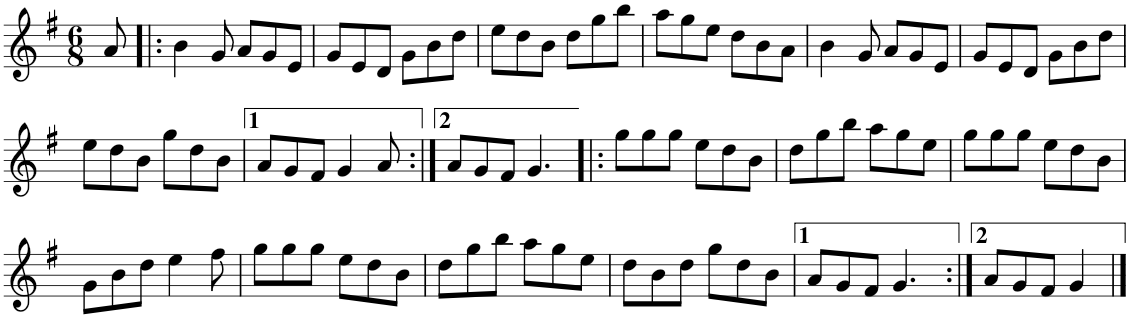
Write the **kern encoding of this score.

**kern
*part1
*staff1
*I"Piano
*I'Pno
*clefG2
*k[f#]
*G:
*M6/8
=1
8a/
=2!|:
4b\
8g/
8a/L
8g/
8e/J
=3
8g/L
8e/
8d/J
8g\L
8b\
8dd\J
=4
8ee\L
8dd\
8b\J
8dd\L
8gg\
8bb\J
=5
8aa\L
8gg\
8ee\J
8dd\L
8b\
8a\J
=6
4b\
8g/
8a/L
8g/
8e/J
=7
8g/L
8e/
8d/J
8g\L
8b\
8dd\J
!!LO:LB:g=z
=8
8ee\L
8dd\
8b\J
8gg\L
8dd\
8b\J
=9
8a/L
8g/
8f#/J
4g/
8a/
=10:|!
8a/L
8g/
8f#/J
4.g/
=11!|:
8gg\L
8gg\
8gg\J
8ee\L
8dd\
8b\J
=12
8dd\L
8gg\
8bb\J
8aa\L
8gg\
8ee\J
=13
8gg\L
8gg\
8gg\J
8ee\L
8dd\
8b\J
!!LO:LB:g=z
=14
8g\L
8b\
8dd\J
4ee\
8ff#\
=15
8gg\L
8gg\
8gg\J
8ee\L
8dd\
8b\J
=16
8dd\L
8gg\
8bb\J
8aa\L
8gg\
8ee\J
=17
8dd\L
8b\
8dd\J
8gg\L
8dd\
8b\J
=18
8a/L
8g/
8f#/J
4.g/
=19:|!
8a/L
8g/
8f#/J
4g/
==
*-
